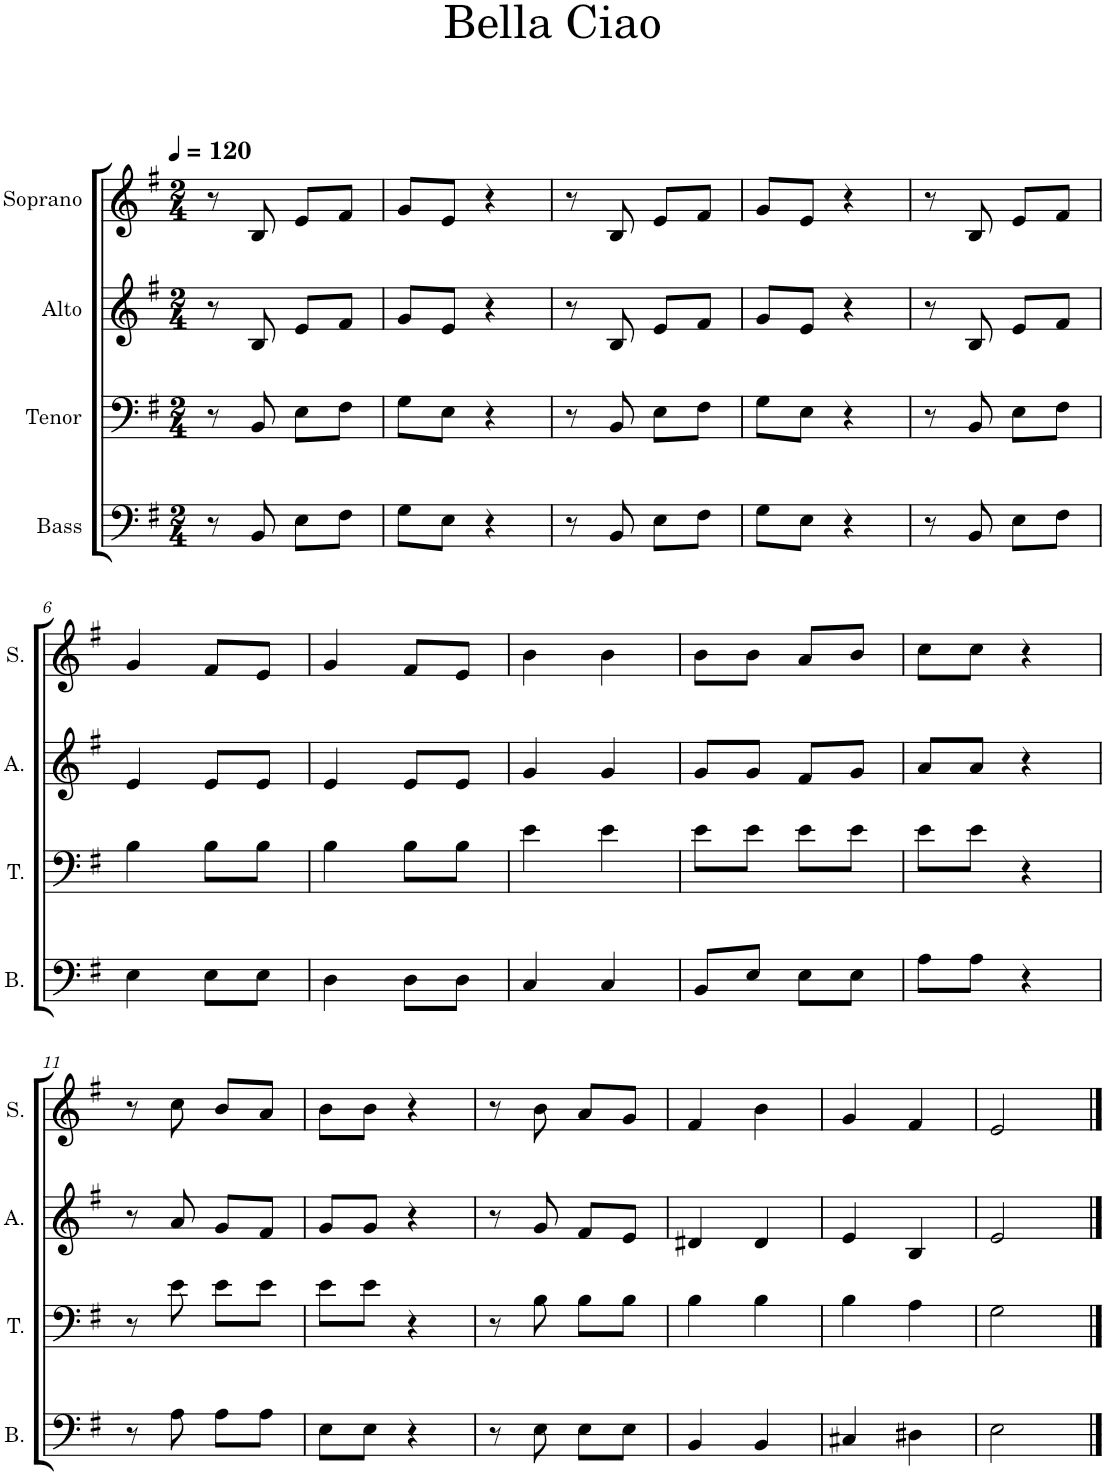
**kern	**kern	**kern	**kern
*part4	*part3	*part2	*part1
*staff4	*staff3	*staff2	*staff1
*I"Bass	*I"Tenor	*I"Alto	*I"Soprano
*I'B.	*I'T.	*I'A.	*I'S.
*clefF4	*clefF4	*clefG2	*clefG2
*k[f#]	*k[f#]	*k[f#]	*k[f#]
*M2/4	*M2/4	*M2/4	*M2/4
*MM120	*MM120	*MM120	*MM120
=1	=1	=1	=1
8r	8r	8r	8r
8BB/	8BB/	8B/	8B/
8E\L	8E\L	8e/L	8e/L
8F#\J	8F#\J	8f#/J	8f#/J
=2	=2	=2	=2
8G\L	8G\L	8g/L	8g/L
8E\J	8E\J	8e/J	8e/J
4r	4r	4r	4r
=3	=3	=3	=3
8r	8r	8r	8r
8BB/	8BB/	8B/	8B/
8E\L	8E\L	8e/L	8e/L
8F#\J	8F#\J	8f#/J	8f#/J
=4	=4	=4	=4
8G\L	8G\L	8g/L	8g/L
8E\J	8E\J	8e/J	8e/J
4r	4r	4r	4r
=5	=5	=5	=5
8r	8r	8r	8r
8BB/	8BB/	8B/	8B/
8E\L	8E\L	8e/L	8e/L
8F#\J	8F#\J	8f#/J	8f#/J
!!LO:LB:g=z
=6	=6	=6	=6
4E\	4B\	4e/	4g/
8E\L	8B\L	8e/L	8f#/L
8E\J	8B\J	8e/J	8e/J
=7	=7	=7	=7
4D\	4B\	4e/	4g/
8D\L	8B\L	8e/L	8f#/L
8D\J	8B\J	8e/J	8e/J
=8	=8	=8	=8
4C/	4e\	4g/	4b\
4C/	4e\	4g/	4b\
=9	=9	=9	=9
8BB/L	8e\L	8g/L	8b\L
8E/J	8e\J	8g/J	8b\J
8E\L	8e\L	8f#/L	8a/L
8E\J	8e\J	8g/J	8b/J
=10	=10	=10	=10
8A\L	8e\L	8a/L	8cc\L
8A\J	8e\J	8a/J	8cc\J
4r	4r	4r	4r
!!LO:LB:g=z
=11	=11	=11	=11
8r	8r	8r	8r
8A\	8e\	8a/	8cc\
8A\L	8e\L	8g/L	8b/L
8A\J	8e\J	8f#/J	8a/J
=12	=12	=12	=12
8E\L	8e\L	8g/L	8b\L
8E\J	8e\J	8g/J	8b\J
4r	4r	4r	4r
=13	=13	=13	=13
8r	8r	8r	8r
8E\	8B\	8g/	8b\
8E\L	8B\L	8f#/L	8a/L
8E\J	8B\J	8e/J	8g/J
=14	=14	=14	=14
4BB/	4B\	4d#X/	4f#/
4BB/	4B\	4d#/	4b\
=15	=15	=15	=15
4C#X/	4B\	4e/	4g/
4D#X\	4A\	4B/	4f#/
=16	=16	=16	=16
2E\	2G\	2e/	2e/
==	==	==	==
*-	*-	*-	*-
